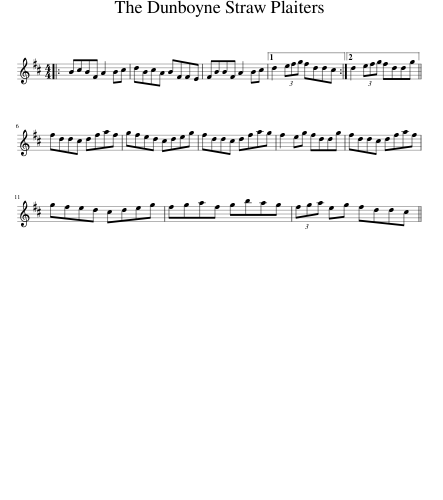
X:1
L:1/8
M:4/4
I:linebreak $
K:D
V:1 treble
V:1
|: BcBF A2 Bc | dBcA BFFE | FBBF A2 Bc |1 d2 (3efg fddc :|2 d2 (3efg fddg ||$ %5
 fddc dfaf | gfed cdeg | fddc dfag | f2 eg fddg | fddc dfaf |$ %10
 gfed cdeg | fgaf gbag | (3fga eg fddc || %13
